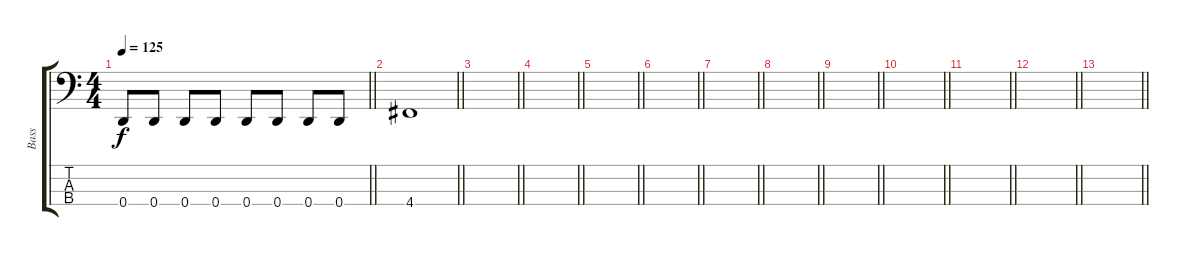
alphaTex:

\track ("Bass" "Bass") {instrument electricbassfinger}
\staff {score tabs}
\tuning (G2 D2 A1 D1) {hide}
\ts (4 4)
\tempo 125
\clef f4
\barLineRight lightlight
\ks c
0.4.8{dy f} 0.4.8 0.4.8 0.4.8 0.4.8 0.4.8 0.4.8 0.4.8 |
\section ("" "")
\barLineRight lightlight
4.4.1 |
\barLineRight lightlight
|
\barLineRight lightlight
|
\barLineRight lightlight
|
\barLineRight lightlight
|
\barLineRight lightlight
|
\barLineRight lightlight
|
\barLineRight lightlight
|
\barLineRight lightlight
|
\barLineRight lightlight
|
\barLineRight lightlight
|
\barLineRight lightlight
